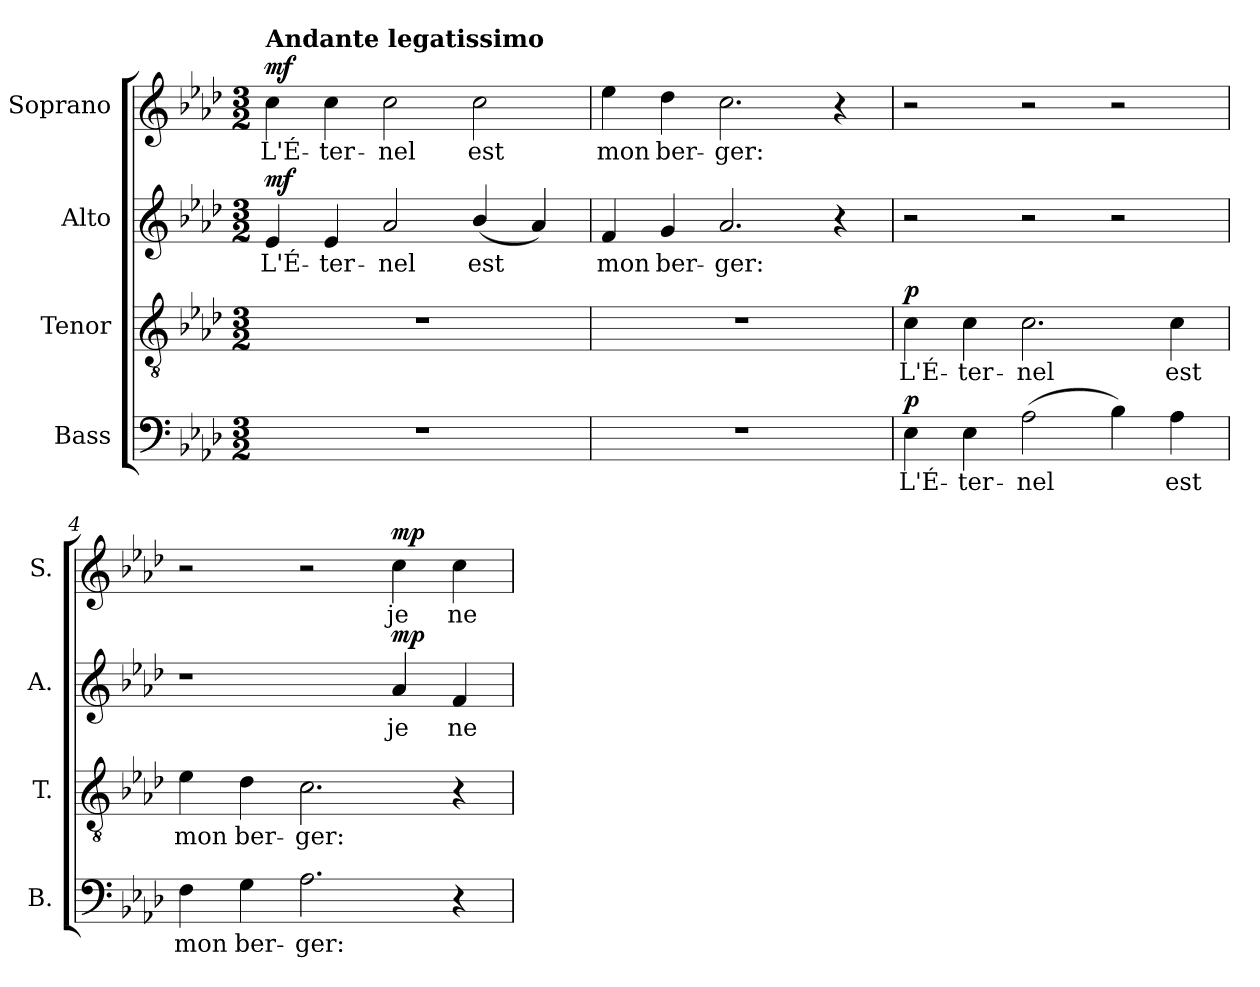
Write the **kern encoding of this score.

**kern	**text	**dynam	**kern	**text	**dynam	**kern	**text	**dynam	**kern	**text	**dynam
*part4	*part4	*part4	*part3	*part3	*part3	*part2	*part2	*part2	*part1	*part1	*part1
*staff4	*staff4	*staff4	*staff3	*staff3	*staff3	*staff2	*staff2	*staff2	*staff1	*staff1	*staff1
*I"Bass	*	*	*I"Tenor	*	*	*I"Alto	*	*	*I"Soprano	*	*
*I'B.	*	*	*I'T.	*	*	*I'A.	*	*	*I'S.	*	*
!!LO:PB:g=z
*clefF4	*	*	*clefGv2	*	*	*clefG2	*	*	*clefG2	*	*
*	*	*	*ITrd7c12	*	*	*	*	*	*	*	*
*k[b-e-a-d-]	*	*	*k[b-e-a-d-]	*	*	*k[b-e-a-d-]	*	*	*k[b-e-a-d-]	*	*
*A-:	*	*	*A-:	*	*	*A-:	*	*	*A-:	*	*
*M3/2	*	*	*M3/2	*	*	*M3/2	*	*	*M3/2	*	*
*MM80	*	*	*MM80	*	*	*MM80	*	*	*MM80	*	*
=1	=1	=1	=1	=1	=1	=1	=1	=1	=1	=1	=1
!LO:N:vis=1	!	!	!LO:N:vis=1	!	!	!	!	!	!	!	!
!	!	!	!	!	!	!	!LO:LY:b:color=#000000	!	!	!	!
!	!	!	!	!	!	!	!	!	!LO:TX:a:B:t=Andante legatissimo	!	!
!	!	!	!	!	!	!	!	!	!	!LO:LY:b:color=#000000	!
1.r	.	.	1.r	.	.	4e-i/	L'É-	mf	4cci\	L'É-	mf
!	!	!	!	!	!	!	!LO:LY:b:color=#000000	!	!	!	!
!	!	!	!	!	!	!	!	!	!	!LO:LY:b:color=#000000	!
.	.	.	.	.	.	4e-i/	-ter-	.	4cci\	-ter-	.
!	!	!	!	!	!	!	!LO:LY:b:color=#000000	!	!	!	!
!	!	!	!	!	!	!	!	!	!	!LO:LY:b:color=#000000	!
.	.	.	.	.	.	2a-i/	-nel	.	2cci\	-nel	.
!	!	!	!	!	!	!	!LO:LY:b:color=#000000	!	!	!	!
!	!	!	!	!	!	!	!	!	!	!LO:LY:b:color=#000000	!
.	.	.	.	.	.	(4b-i/	est	.	2cci\	est	.
.	.	.	.	.	.	4a-i/)	.	.	.	.	.
=2	=2	=2	=2	=2	=2	=2	=2	=2	=2	=2	=2
!LO:N:vis=1	!	!	!LO:N:vis=1	!	!	!	!	!	!	!	!
!	!	!	!	!	!	!	!LO:LY:b:color=#000000	!	!	!	!
!	!	!	!	!	!	!	!	!	!	!LO:LY:b:color=#000000	!
1.r	.	.	1.r	.	.	4fi/	mon	.	4ee-i\	mon	.
!	!	!	!	!	!	!	!LO:LY:b:color=#000000	!	!	!	!
!	!	!	!	!	!	!	!	!	!	!LO:LY:b:color=#000000	!
.	.	.	.	.	.	4gi/	ber-	.	4dd-i\	ber-	.
!	!	!	!	!	!	!	!LO:LY:b:color=#000000	!	!	!	!
!	!	!	!	!	!	!	!	!	!	!LO:LY:b:color=#000000	!
.	.	.	.	.	.	2.a-i/	-ger:	.	2.cci\	-ger:	.
.	.	.	.	.	.	4r	.	.	4r	.	.
=3	=3	=3	=3	=3	=3	=3	=3	=3	=3	=3	=3
!	!LO:LY:b:color=#000000	!	!	!	!	!	!	!	!	!	!
!	!	!	!	!LO:LY:b:color=#000000	!	!	!	!	!	!	!
4E-i\	L'É-	p	4Ci\	L'É-	p	2r	.	.	2r	.	.
!	!LO:LY:b:color=#000000	!	!	!	!	!	!	!	!	!	!
!	!	!	!	!LO:LY:b:color=#000000	!	!	!	!	!	!	!
4E-i\	-ter-	.	4Ci\	-ter-	.	.	.	.	.	.	.
!	!LO:LY:b:color=#000000	!	!	!	!	!	!	!	!	!	!
!	!	!	!	!LO:LY:b:color=#000000	!	!	!	!	!	!	!
(2A-i\	-nel	.	2.Ci\	-nel	.	2r	.	.	2r	.	.
4B-i\)	.	.	.	.	.	2r	.	.	2r	.	.
!	!LO:LY:b:color=#000000	!	!	!	!	!	!	!	!	!	!
!	!	!	!	!LO:LY:b:color=#000000	!	!	!	!	!	!	!
4A-i\	est	.	4Ci\	est	.	.	.	.	.	.	.
!!LO:LB:g=z
=4	=4	=4	=4	=4	=4	=4	=4	=4	=4	=4	=4
!	!LO:LY:b:color=#000000	!	!	!	!	!	!	!	!	!	!
!	!	!	!	!LO:LY:b:color=#000000	!	!	!	!	!	!	!
4Fi\	mon	.	4E-i\	mon	.	1r	.	.	2r	.	.
!	!LO:LY:b:color=#000000	!	!	!	!	!	!	!	!	!	!
!	!	!	!	!LO:LY:b:color=#000000	!	!	!	!	!	!	!
4Gi\	ber-	.	4D-i\	ber-	.	.	.	.	.	.	.
!	!LO:LY:b:color=#000000	!	!	!	!	!	!	!	!	!	!
!	!	!	!	!LO:LY:b:color=#000000	!	!	!	!	!	!	!
2.A-i\	-ger:	.	2.Ci\	-ger:	.	.	.	.	2r	.	.
!	!	!	!	!	!	!	!LO:LY:b:color=#000000	!	!	!	!
!	!	!	!	!	!	!	!	!	!	!LO:LY:b:color=#000000	!
.	.	.	.	.	.	4a-i/	je	mp	4cci\	je	mp
!	!	!	!	!	!	!	!LO:LY:b:color=#000000	!	!	!	!
!	!	!	!	!	!	!	!	!	!	!LO:LY:b:color=#000000	!
4r	.	.	4r	.	.	4fi/	ne	.	4cci\	ne	.
=	=	=	=	=	=	=	=	=	=	=	=
*-	*-	*-	*-	*-	*-	*-	*-	*-	*-	*-	*-
